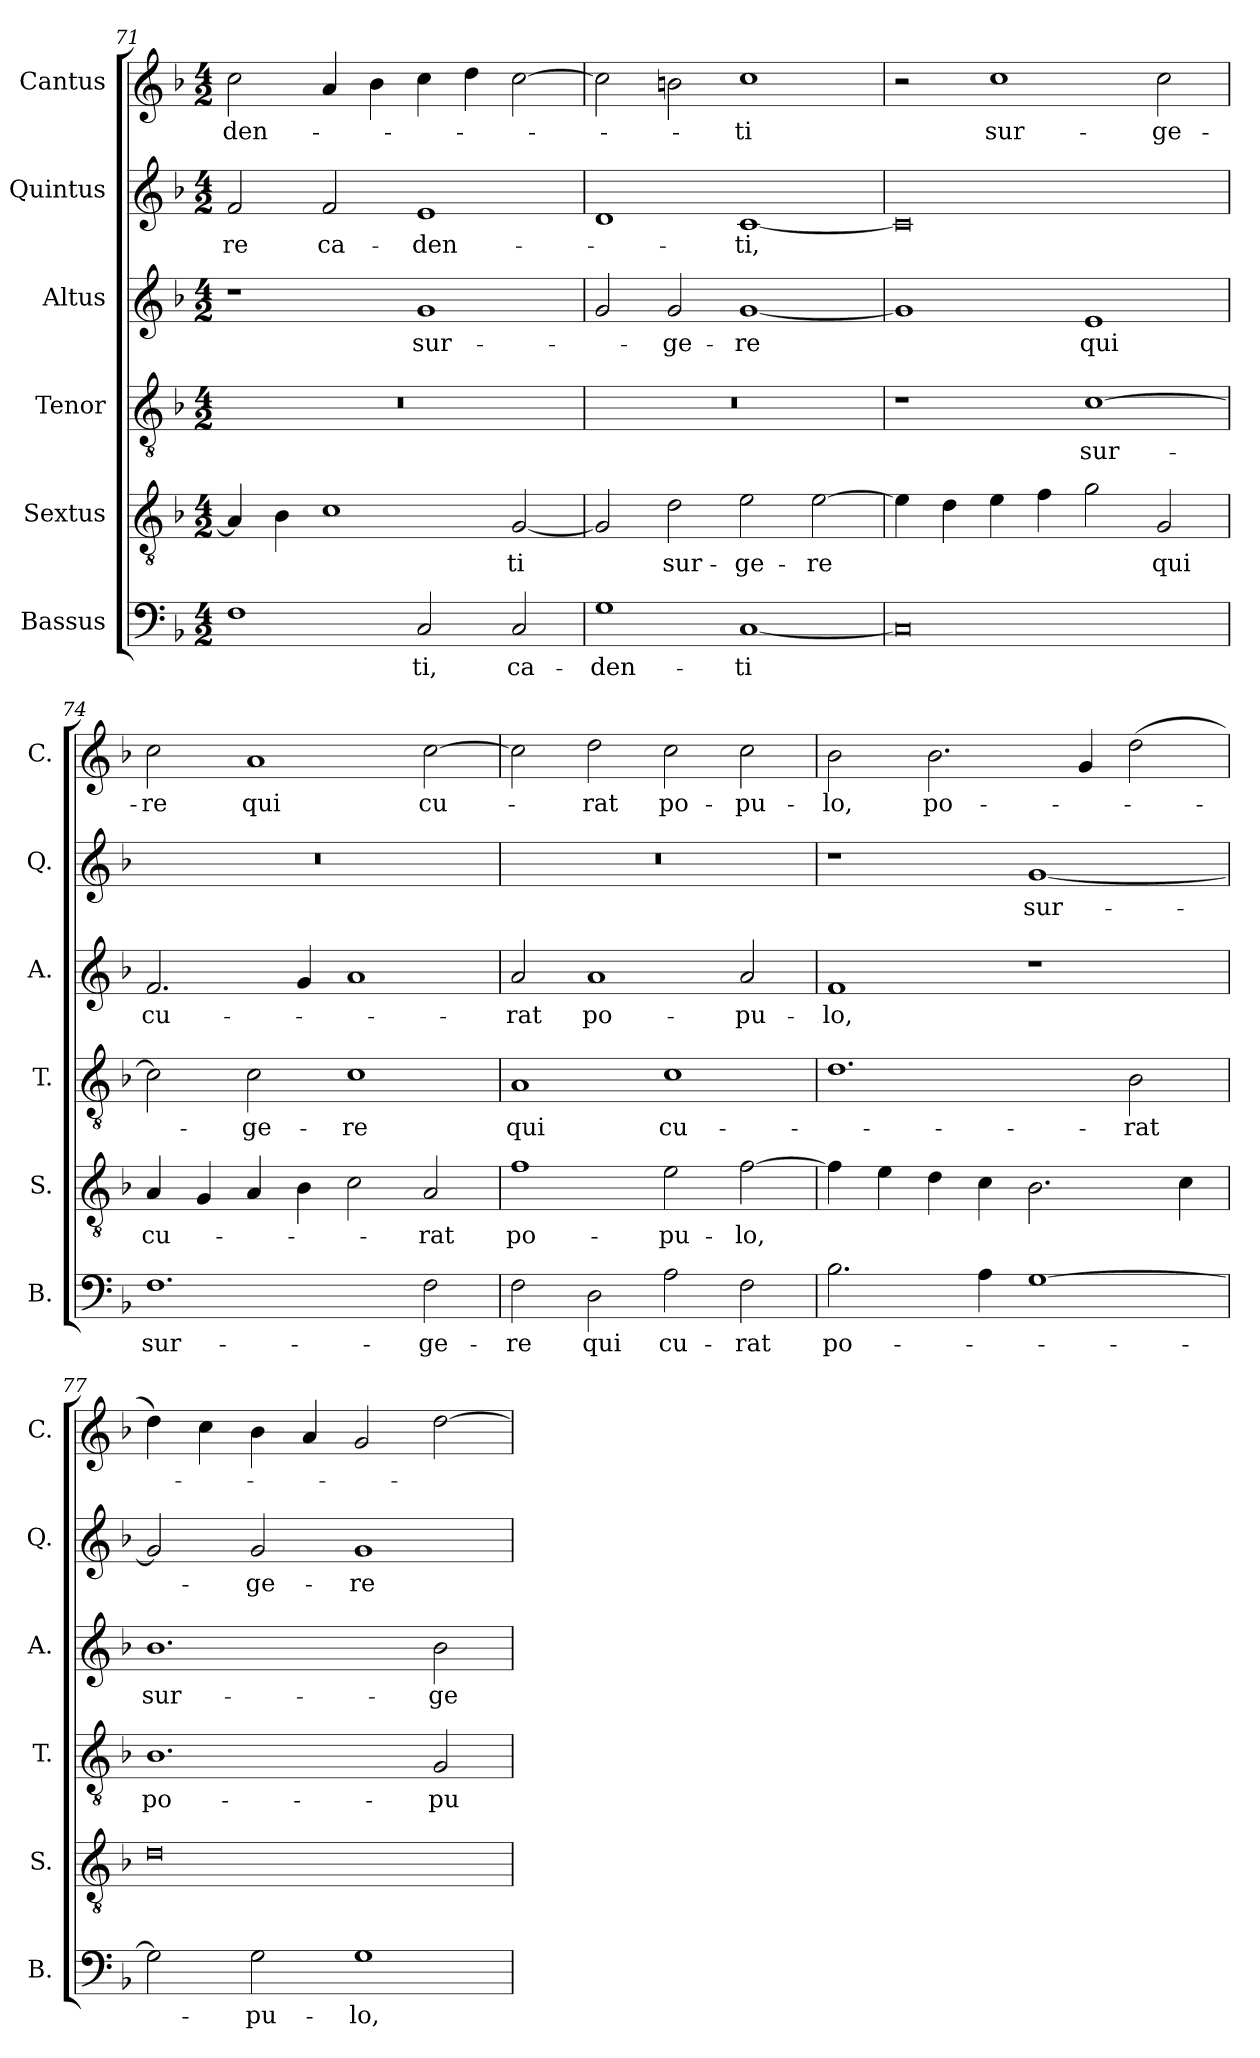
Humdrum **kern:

**kern	**text	**kern	**text	**kern	**text	**kern	**text	**kern	**text	**kern	**text
*part6	*part6	*part5	*part5	*part4	*part4	*part3	*part3	*part2	*part2	*part1	*part1
*staff6	*staff6	*staff5	*staff5	*staff4	*staff4	*staff3	*staff3	*staff2	*staff2	*staff1	*staff1
*I"Bassus	*	*I"Sextus	*	*I"Tenor	*	*I"Altus	*	*I"Quintus	*	*I"Cantus	*
*I'B.	*	*I'S.	*	*I'T.	*	*I'A.	*	*I'Q.	*	*I'C.	*
*clefF4	*	*clefGv2	*	*clefGv2	*	*clefG2	*	*clefG2	*	*clefG2	*
*k[b-]	*	*k[b-]	*	*k[b-]	*	*k[b-]	*	*k[b-]	*	*k[b-]	*
*M4/2	*	*M4/2	*	*M4/2	*	*M4/2	*	*M4/2	*	*M4/2	*
=71	=71	=71	=71	=71	=71	=71	=71	=71	=71	=71	=71
!	!	!	!	!	!	!	!	!	!LO:LY:b	!	!LO:LY:b
1F	.	4A/]	.	0r	.	1r	.	2f/	-re	2cc\	-den-
.	.	4B-\	.	.	.	.	.	.	.	.	.
!	!	!	!	!	!	!	!	!	!LO:LY:b	!	!
.	.	1c	.	.	.	.	.	2f/	ca-	4a/	.
.	.	.	.	.	.	.	.	.	.	4b-\	.
!	!LO:LY:b	!	!	!	!	!	!LO:LY:b	!	!LO:LY:b	!	!
2C/	-ti,	.	.	.	.	1g	sur-	1e	-den-	4cc\	.
.	.	.	.	.	.	.	.	.	.	4dd\	.
!	!LO:LY:b	!	!LO:LY:b	!	!	!	!	!	!	!	!
2C/	ca-	[2G/	-ti	.	.	.	.	.	.	[2cc\	.
=72	=72	=72	=72	=72	=72	=72	=72	=72	=72	=72	=72
!	!LO:LY:b	!	!	!	!	!	!	!	!	!	!
1G	-den-	2G/]	.	0r	.	2g/	.	1d	.	2cc\]	.
!	!	!	!LO:LY:b	!	!	!	!LO:LY:b	!	!	!	!
.	.	2d\	sur-	.	.	2g/	-ge-	.	.	2bn\	.
!	!LO:LY:b	!	!LO:LY:b	!	!	!	!LO:LY:b	!	!LO:LY:b	!	!LO:LY:b
[1C	-ti	2e\	-ge-	.	.	[1g	-re	[1c	-ti,	1cc	-ti
!	!	!	!LO:LY:b	!	!	!	!	!	!	!	!
.	.	[2e\	-re	.	.	.	.	.	.	.	.
=73	=73	=73	=73	=73	=73	=73	=73	=73	=73	=73	=73
0C]	.	4e\]	.	1r	.	1g]	.	0c]	.	2r	.
.	.	4d\	.	.	.	.	.	.	.	.	.
!	!	!	!	!	!	!	!	!	!	!	!LO:LY:b
.	.	4e\	.	.	.	.	.	.	.	1cc	sur-
.	.	4f\	.	.	.	.	.	.	.	.	.
!	!	!	!	!	!LO:LY:b	!	!LO:LY:b	!	!	!	!
.	.	2g\	.	[1c	sur-	1e	qui	.	.	.	.
!	!	!	!LO:LY:b	!	!	!	!	!	!	!	!LO:LY:b
.	.	2G/	qui	.	.	.	.	.	.	2cc\	-ge-
!!LO:LB:g=z
=74	=74	=74	=74	=74	=74	=74	=74	=74	=74	=74	=74
!	!LO:LY:b	!	!LO:LY:b	!	!	!	!LO:LY:b	!	!	!	!LO:LY:b
1.F	sur-	4A/	cu-	2c\]	.	2.f/	cu-	0r	.	2cc\	-re
.	.	4G/	.	.	.	.	.	.	.	.	.
!	!	!	!	!	!LO:LY:b	!	!	!	!	!	!LO:LY:b
.	.	4A/	.	2c\	-ge-	.	.	.	.	1a	qui
.	.	4B-\	.	.	.	4g/	.	.	.	.	.
!	!	!	!	!	!LO:LY:b	!	!	!	!	!	!
.	.	2c\	.	1c	-re	1a	.	.	.	.	.
!	!LO:LY:b	!	!LO:LY:b	!	!	!	!	!	!	!	!LO:LY:b
2F\	-ge-	2A/	-rat	.	.	.	.	.	.	[2cc\	cu-
=75	=75	=75	=75	=75	=75	=75	=75	=75	=75	=75	=75
!	!LO:LY:b	!	!LO:LY:b	!	!LO:LY:b	!	!LO:LY:b	!	!	!	!
2F\	-re	1f	po-	1A	qui	2a/	-rat	0r	.	2cc\]	.
!	!LO:LY:b	!	!	!	!	!	!LO:LY:b	!	!	!	!LO:LY:b
2D\	qui	.	.	.	.	1a	po-	.	.	2dd\	-rat
!	!LO:LY:b	!	!LO:LY:b	!	!LO:LY:b	!	!	!	!	!	!LO:LY:b
2A\	cu-	2e\	-pu-	1c	cu-	.	.	.	.	2cc\	po-
!	!LO:LY:b	!	!LO:LY:b	!	!	!	!LO:LY:b	!	!	!	!LO:LY:b
2F\	-rat	[2f\	-lo,	.	.	2a/	-pu-	.	.	2cc\	-pu-
=76	=76	=76	=76	=76	=76	=76	=76	=76	=76	=76	=76
!	!LO:LY:b	!	!	!	!	!	!LO:LY:b	!	!	!	!LO:LY:b
2.B-\	po-	4f\]	.	1.d	.	1f	-lo,	1r	.	2b-\	-lo,
.	.	4e\	.	.	.	.	.	.	.	.	.
!	!	!	!	!	!	!	!	!	!	!	!LO:LY:b
.	.	4d\	.	.	.	.	.	.	.	2.b-\	po-
4A\	.	4c\	.	.	.	.	.	.	.	.	.
!	!	!	!	!	!	!	!	!	!LO:LY:b	!	!
[1G	.	2.B-\	.	.	.	1r	.	[1g	sur-	.	.
.	.	.	.	.	.	.	.	.	.	4g/	.
!	!	!	!	!	!LO:LY:b	!	!	!	!	!	!
.	.	.	.	2B-\	-rat	.	.	.	.	(>2dd\	.
.	.	4c\	.	.	.	.	.	.	.	.	.
=77	=77	=77	=77	=77	=77	=77	=77	=77	=77	=77	=77
!	!	!	!	!	!LO:LY:b	!	!LO:LY:b	!	!	!	!
2G\]	.	0d	.	1.B-	po-	1.b-	sur-	2g/]	.	4dd\)	.
.	.	.	.	.	.	.	.	.	.	4cc\	.
!	!LO:LY:b	!	!	!	!	!	!	!	!LO:LY:b	!	!
2G\	-pu-	.	.	.	.	.	.	2g/	-ge-	4b-\	.
.	.	.	.	.	.	.	.	.	.	4a/	.
!	!LO:LY:b	!	!	!	!	!	!	!	!LO:LY:b	!	!
1G	-lo,	.	.	.	.	.	.	1g	-re	2g/	.
!	!	!	!	!	!LO:LY:b	!	!LO:LY:b	!	!	!	!
.	.	.	.	2G/	-pu-	2b-\	-ge-	.	.	[2dd\	.
=	=	=	=	=	=	=	=	=	=	=	=
*-	*-	*-	*-	*-	*-	*-	*-	*-	*-	*-	*-
